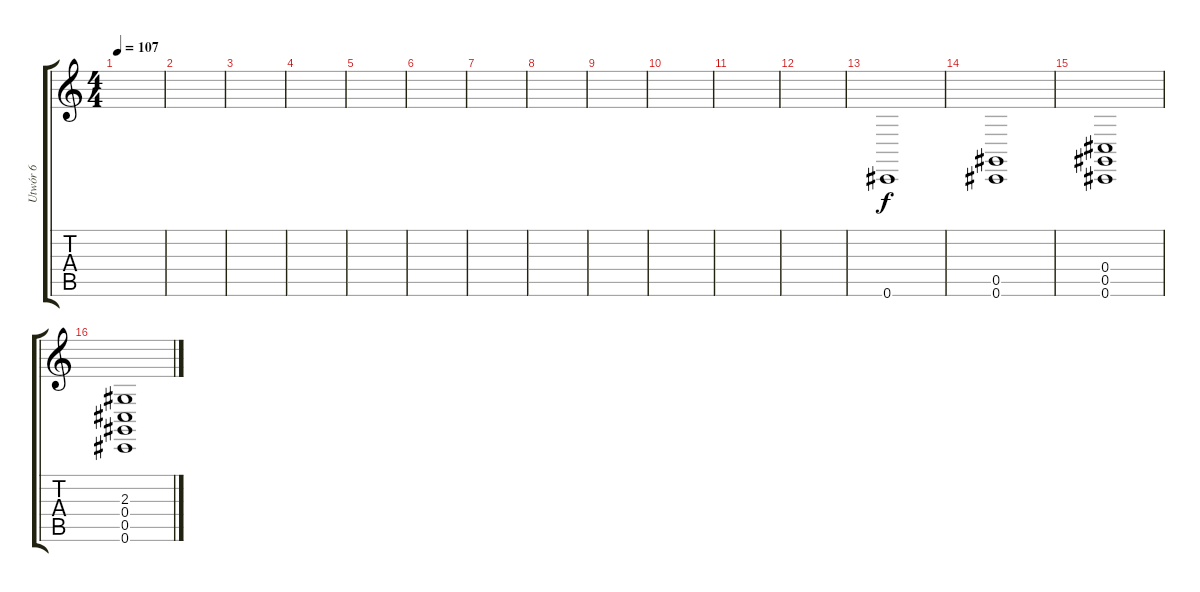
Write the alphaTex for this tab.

\track ("Utwór 6" "Utwór 6") {instrument drawbarorgan}
\staff {score tabs}
\tuning (Eb4 Bb3 Gb3 Db3 Ab2 Db2) {hide}
\ts (4 4)
\tempo 107
\clef g2
\ks c
|
|
|
|
|
|
|
|
|
|
|
|
0.6.1 |
(0.5 0.6).1 |
(0.4 0.5 0.6).1 |
(2.3 0.4 0.5 0.6).1
